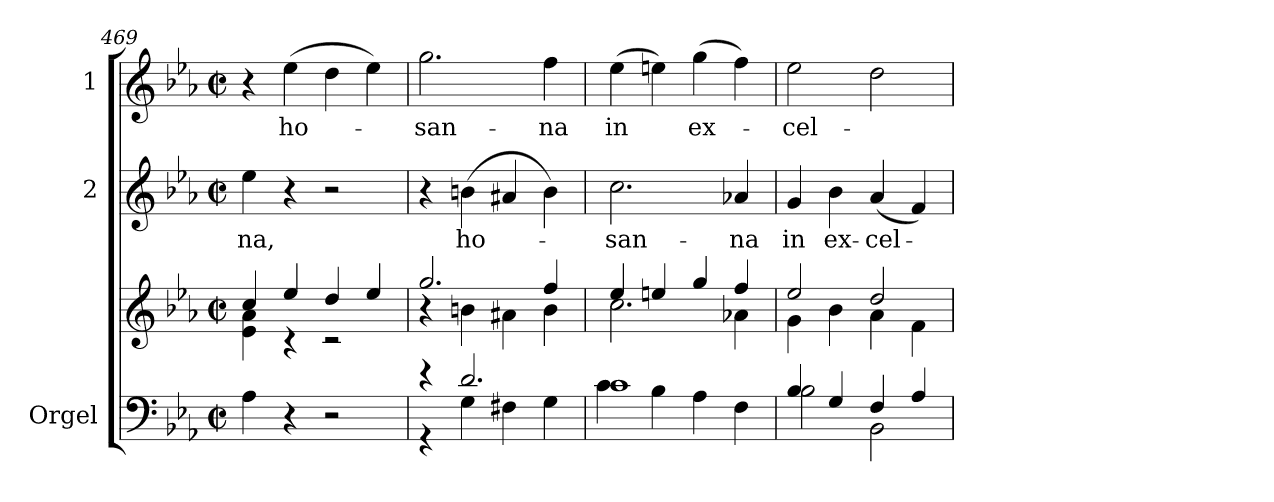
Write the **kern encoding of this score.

**kern	**kern	**kern	**text	**kern	**text
*part3	*part3	*part2	*part2	*part1	*part1
*staff4	*staff3	*staff2	*staff2	*staff1	*staff1
*I"Orgel	*	*I"2	*	*I"1	*
*I'Org.	*	*	*	*	*
*clefF4	*clefG2	*clefG2	*	*clefG2	*
*k[b-e-a-]	*k[b-e-a-]	*k[b-e-a-]	*	*k[b-e-a-]	*
*E-:	*E-:	*E-:	*	*E-:	*
*M2/2	*M2/2	*M2/2	*	*M2/2	*
*met(c|)	*met(c|)	*met(c|)	*	*met(c|)	*
=469	=469	=469	=469	=469	=469
*	*^	*	*	*	*
!	!	!	!	!LO:LY:b	!	!
4A-\	4cc/	4e-\ 4a-\	4ee-\	-na,	4r	.
!	!	!	!	!	!	!LO:LY:b
4r	4ee-/	4rc	4r	.	(>4ee-\	ho-
2r	4dd/	2rc	2r	.	4dd\	.
.	4ee-/	.	.	.	4ee-\)	.
=470	=470	=470	=470	=470	=470	=470
*^	*	*	*	*	*	*
!	!	!	!	!	!	!	!LO:LY:b
4r	4r	2.gg/	4ra	4r	.	2.gg\	-san-
!	!	!	!	!	!LO:LY:b	!	!
2.d/	4G\	.	4bn\	(>4bn\	ho-	.	.
.	4F#X\	.	4a#X\	4a#X/	.	.	.
!	!	!	!	!	!	!	!LO:LY:b
.	4G\	4ff/	4b\	4b\)	.	4ff\	-na
=471	=471	=471	=471	=471	=471	=471	=471
!	!	!	!	!	!LO:LY:b	!	!LO:LY:b
1c	4c\	4ee-/	2.cc\	2.cc\	-san-	(>4ee-\	in
.	4B-\	4een/	.	.	.	4een\)	.
!	!	!	!	!	!	!	!LO:LY:b
.	4A-\	4gg/	.	.	.	(>4gg\	ex-
!	!	!	!	!	!LO:LY:b	!	!
.	4F\	4ff/	4a-X\	4a-X/	-na	4ff\)	.
!!LO:PB:g=z
=472	=472	=472	=472	=472	=472	=472	=472
!	!	!	!	!	!LO:LY:b	!	!LO:LY:b
4B-/	2B-\	2ee-/	4g\	4g/	in	2ee-\	-cel-
!	!	!	!	!	!LO:LY:b	!	!
4G/	.	.	4b-\	4b-\	ex-	.	.
!	!	!	!	!	!LO:LY:b	!	!
4F/	2BB-\	2dd/	4a-\	(<4a-/	-cel-	2dd\	.
4A-/	.	.	4f\	4f/)	.	.	.
*v	*v	*	*	*	*	*	*
*	*v	*v	*	*	*	*
=	=	=	=	=	=
*-	*-	*-	*-	*-	*-
